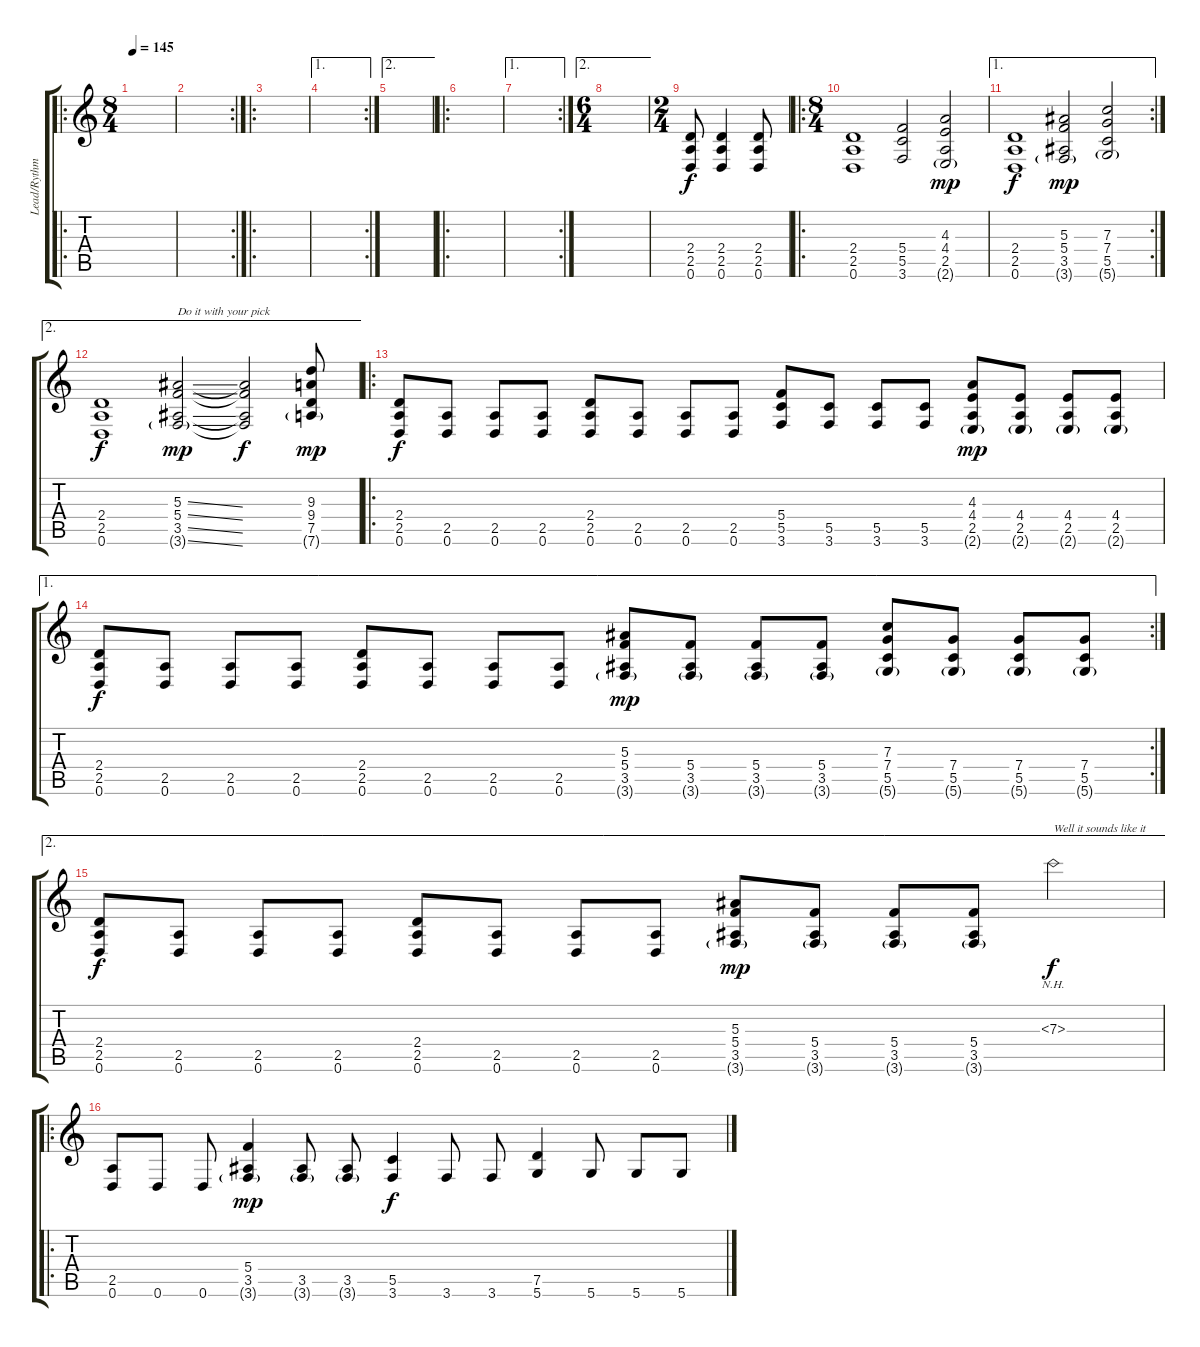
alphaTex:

\track ("Lead/Rythm Guitar" "Lead/Rythm") {instrument distortionguitar}
\staff {score tabs}
\tuning (D4 A3 F3 C3 G2 D2) {hide}
\ro
\ts (8 4)
\tempo 145
\clef g2
\ks c
|
\rc 2
|
\ro
|
\ae 1
\rc 2
|
\ae 2
|
\ro
|
\ae 1
\rc 2
|
\ae 2
\ts (6 4)
|
\ts (2 4)
(2.4 2.5 0.6).8 (2.4 2.5 0.6).4 (2.4 2.5 0.6).8 |
\ro
\ts (8 4)
(2.4 2.5 0.6).1 (5.4 5.5 3.6).2 (4.3 4.4 2.5 2.6{g}).2{dy mp} |
\ae 1
\rc 2
(2.4 2.5 0.6).1{dy f} (5.3 5.4 3.5 3.6{g}).2{dy mp} (7.3 7.4 5.5 5.6{g}).2 |
\ae 2
(2.4 2.5 0.6).1{dy f} (5.3{ss} 5.4{ss} 3.5{ss} 3.6{ss g}).2{txt "Do it with your pick" dy mp} (5.3{t} 5.4{t} 3.5{t} 3.6{t}).2{dy f} (9.3 9.4 7.5 7.6{g}).8{dy mp} |
\ro
(2.4 2.5 0.6).8{dy f} (2.5 0.6).8 (2.5 0.6).8 (2.5 0.6).8 (2.4 2.5 0.6).8 (2.5 0.6).8 (2.5 0.6).8 (2.5 0.6).8 (5.4 5.5 3.6).8 (5.5 3.6).8 (5.5 3.6).8 (5.5 3.6).8 (4.3 4.4 2.5 2.6{g}).8{dy mp} (4.4 2.5 2.6{g}).8 (4.4 2.5 2.6{g}).8 (4.4 2.5 2.6{g}).8 |
\ae 1
\rc 2
(2.4 2.5 0.6).8{dy f} (2.5 0.6).8 (2.5 0.6).8 (2.5 0.6).8 (2.4 2.5 0.6).8 (2.5 0.6).8 (2.5 0.6).8 (2.5 0.6).8 (5.3 5.4 3.5 3.6{g}).8{dy mp} (5.4 3.5 3.6{g}).8 (5.4 3.5 3.6{g}).8 (5.4 3.5 3.6{g}).8 (7.3 7.4 5.5 5.6{g}).8 (7.4 5.5 5.6{g}).8 (7.4 5.5 5.6{g}).8 (7.4 5.5 5.6{g}).8 |
\ae 2
(2.4 2.5 0.6).8{dy f} (2.5 0.6).8 (2.5 0.6).8 (2.5 0.6).8 (2.4 2.5 0.6).8 (2.5 0.6).8 (2.5 0.6).8 (2.5 0.6).8 (5.3 5.4 3.5 3.6{g}).8{dy mp} (5.4 3.5 3.6{g}).8 (5.4 3.5 3.6{g}).8 (5.4 3.5 3.6{g}).8 7.3{nh}.2{txt "Well it sounds like it" dy f} |
\ro
(2.5 0.6).8 0.6.8 0.6.8 (5.4 3.5 3.6{g}).4{dy mp} (3.5 3.6{g}).8 (3.5 3.6{g}).8 (5.5 3.6).4{dy f} 3.6.8 3.6.8 (7.5 5.6).4 5.6.8 5.6.8 5.6.8
